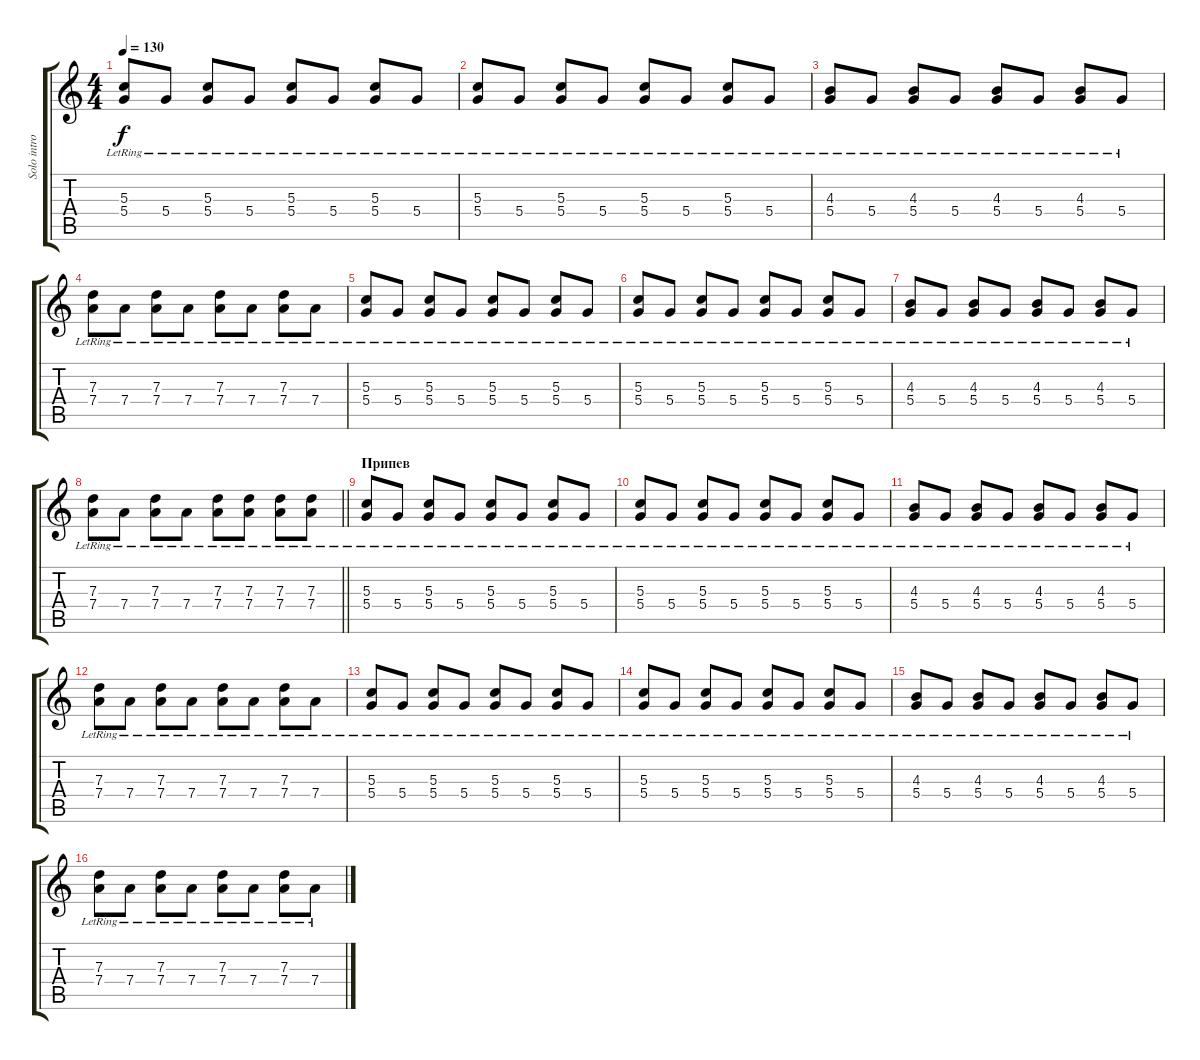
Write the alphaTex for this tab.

\track ("Solo intro" "Solo intro") {instrument electricguitarjazz}
\staff {score tabs}
\tuning (E4 B3 G3 D3 A2 E2) {hide}
\ts (4 4)
\tempo 130
\clef g2
\ks c
(5.3{lr} 5.4).8{dy f} 5.4{lr}.8 (5.3{lr} 5.4).8 5.4{lr}.8 (5.3{lr} 5.4).8 5.4{lr}.8 (5.3{lr} 5.4).8 5.4{lr}.8 |
(5.3{lr} 5.4).8 5.4{lr}.8 (5.3{lr} 5.4).8 5.4{lr}.8 (5.3{lr} 5.4).8 5.4{lr}.8 (5.3{lr} 5.4).8 5.4{lr}.8 |
(4.3{lr} 5.4).8 5.4{lr}.8 (4.3{lr} 5.4).8 5.4{lr}.8 (4.3{lr} 5.4).8 5.4{lr}.8 (4.3{lr} 5.4).8 5.4{lr}.8 |
(7.3{lr} 7.4{lr}).8 7.4{lr}.8 (7.3{lr} 7.4{lr}).8 7.4{lr}.8 (7.3{lr} 7.4{lr}).8 7.4{lr}.8 (7.3{lr} 7.4{lr}).8 7.4{lr}.8 |
(5.3{lr} 5.4).8 5.4{lr}.8 (5.3{lr} 5.4).8 5.4{lr}.8 (5.3{lr} 5.4).8 5.4{lr}.8 (5.3{lr} 5.4).8 5.4{lr}.8 |
(5.3{lr} 5.4).8 5.4{lr}.8 (5.3{lr} 5.4).8 5.4{lr}.8 (5.3{lr} 5.4).8 5.4{lr}.8 (5.3{lr} 5.4).8 5.4{lr}.8 |
(4.3{lr} 5.4).8 5.4{lr}.8 (4.3{lr} 5.4).8 5.4{lr}.8 (4.3{lr} 5.4).8 5.4{lr}.8 (4.3{lr} 5.4).8 5.4{lr}.8 |
\barLineRight lightlight
(7.3{lr} 7.4{lr}).8 7.4{lr}.8 (7.3{lr} 7.4{lr}).8 7.4{lr}.8 (7.3 7.4{lr}).8 (7.3 7.4{lr}).8 (7.3{lr} 7.4{lr}).8 (7.3 7.4{lr}).8 |
\section ("" "Припев")
(5.3{lr} 5.4).8 5.4{lr}.8 (5.3{lr} 5.4).8 5.4{lr}.8 (5.3{lr} 5.4).8 5.4{lr}.8 (5.3{lr} 5.4).8 5.4{lr}.8 |
(5.3{lr} 5.4).8 5.4{lr}.8 (5.3{lr} 5.4).8 5.4{lr}.8 (5.3{lr} 5.4).8 5.4{lr}.8 (5.3{lr} 5.4).8 5.4{lr}.8 |
(4.3{lr} 5.4).8 5.4{lr}.8 (4.3{lr} 5.4).8 5.4{lr}.8 (4.3{lr} 5.4).8 5.4{lr}.8 (4.3{lr} 5.4).8 5.4{lr}.8 |
(7.3{lr} 7.4{lr}).8 7.4{lr}.8 (7.3{lr} 7.4{lr}).8 7.4{lr}.8 (7.3{lr} 7.4{lr}).8 7.4{lr}.8 (7.3{lr} 7.4{lr}).8 7.4{lr}.8 |
(5.3{lr} 5.4).8 5.4{lr}.8 (5.3{lr} 5.4).8 5.4{lr}.8 (5.3{lr} 5.4).8 5.4{lr}.8 (5.3{lr} 5.4).8 5.4{lr}.8 |
(5.3{lr} 5.4).8 5.4{lr}.8 (5.3{lr} 5.4).8 5.4{lr}.8 (5.3{lr} 5.4).8 5.4{lr}.8 (5.3{lr} 5.4).8 5.4{lr}.8 |
(4.3{lr} 5.4).8 5.4{lr}.8 (4.3{lr} 5.4).8 5.4{lr}.8 (4.3{lr} 5.4).8 5.4{lr}.8 (4.3{lr} 5.4).8 5.4{lr}.8 |
(7.3{lr} 7.4{lr}).8 7.4{lr}.8 (7.3{lr} 7.4{lr}).8 7.4{lr}.8 (7.3{lr} 7.4{lr}).8 7.4{lr}.8 (7.3{lr} 7.4{lr}).8 7.4{lr}.8
